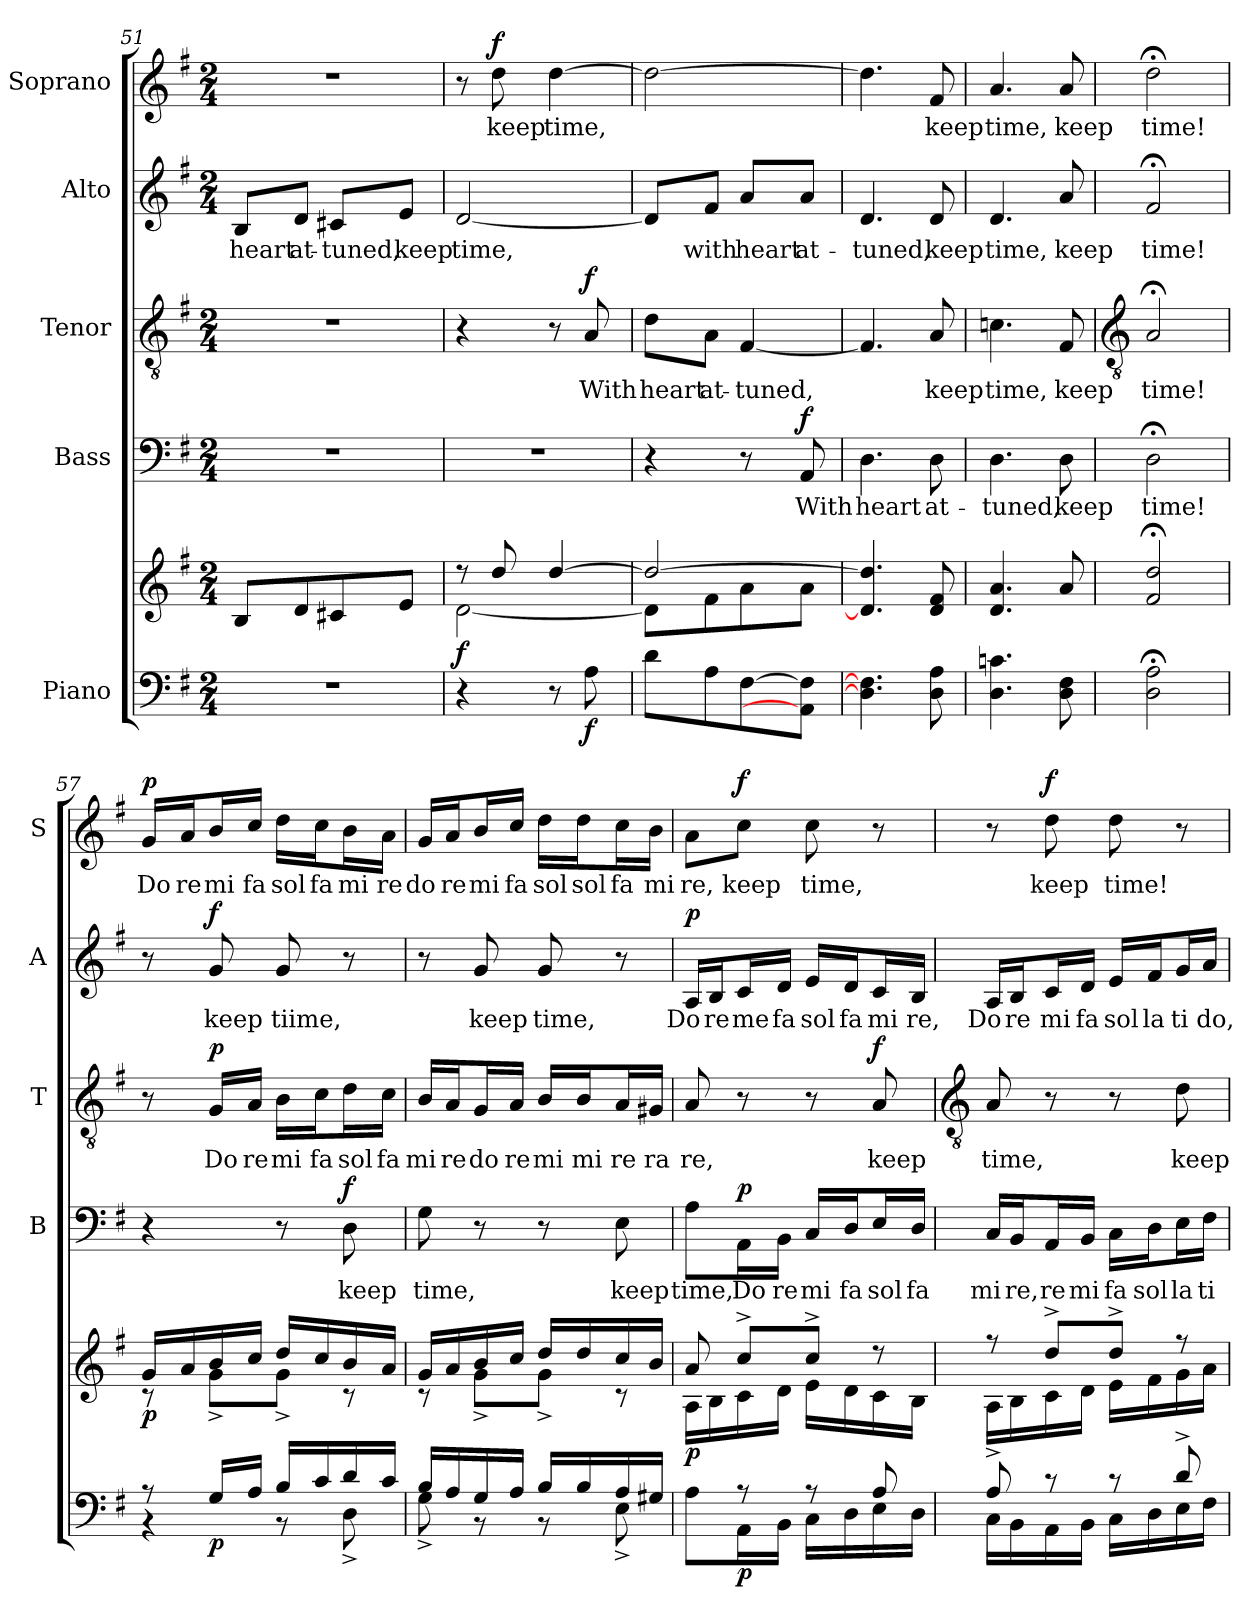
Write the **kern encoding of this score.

**kern	**kern	**dynam	**kern	**text	**dynam	**kern	**text	**dynam	**kern	**text	**dynam	**kern	**text	**dynam
*part5	*part5	*part5	*part4	*part4	*part4	*part3	*part3	*part3	*part2	*part2	*part2	*part1	*part1	*part1
*staff6	*staff5	*staff5/6	*staff4	*staff4	*staff4	*staff3	*staff3	*staff3	*staff2	*staff2	*staff2	*staff1	*staff1	*staff1
*I"Piano	*	*	*I"Bass	*	*	*I"Tenor	*	*	*I"Alto	*	*	*I"Soprano	*	*
*	*	*	*I'B	*	*	*I'T	*	*	*I'A	*	*	*I'S	*	*
*clefF4	*clefG2	*	*clefF4	*	*	*clefGv2	*	*	*clefG2	*	*	*clefG2	*	*
*k[f#]	*k[f#]	*	*k[f#]	*	*	*k[f#]	*	*	*k[f#]	*	*	*k[f#]	*	*
*G:	*G:	*	*G:	*	*	*G:	*	*	*G:	*	*	*G:	*	*
*M2/4	*M2/4	*	*M2/4	*	*	*M2/4	*	*	*M2/4	*	*	*M2/4	*	*
=51	=51	=51	=51	=51	=51	=51	=51	=51	=51	=51	=51	=51	=51	=51
*	*^	*	*	*	*	*	*	*	*	*	*	*	*	*
!LO:N:vis=1	!	!LO:N:vis=1	!	!LO:N:vis=1	!	!	!LO:N:vis=1	!	!	!	!LO:LY:b	!	!LO:N:vis=1	!	!
2r	8B/L	2ryy	.	2r	.	.	2r	.	.	8B/L	heart	.	2r	.	.
!	!	!	!	!	!	!	!	!	!	!	!LO:LY:b	!	!	!	!
.	8d/	.	.	.	.	.	.	.	.	8d/J	at-	.	.	.	.
!	!	!	!	!	!	!	!	!	!	!	!LO:LY:b	!	!	!	!
.	8c#X/	.	.	.	.	.	.	.	.	8c#X/L	-tuned,	.	.	.	.
!	!	!	!	!	!	!	!	!	!	!	!LO:LY:b	!	!	!	!
.	8e/J	.	.	.	.	.	.	.	.	8e/J	keep	.	.	.	.
=52	=52	=52	=52	=52	=52	=52	=52	=52	=52	=52	=52	=52	=52	=52	=52
!	!	!	!LO:DY:b	!LO:N:vis=1	!	!	!	!	!	!	!LO:LY:b	!	!	!	!
4r	8r	[2d\	f	2r	.	.	4r	.	.	[2d	time,	.	8r	.	.
!	!	!	!	!	!	!	!	!	!	!	!	!	!	!LO:LY:b	!LO:DY:b
.	8dd/	.	.	.	.	.	.	.	.	.	.	.	8dd	keep	f
!	!	!	!	!	!	!	!	!	!	!	!	!	!	!LO:LY:b	!
8r	[4dd/	.	.	.	.	.	8r	.	.	.	.	.	[4dd	time,	.
!	!	!	!LO:DY:b=2	!	!	!	!	!LO:LY:b	!LO:DY:b	!	!	!	!	!	!
8A	.	.	f	.	.	.	8A	With	f	.	.	.	.	.	.
=53	=53	=53	=53	=53	=53	=53	=53	=53	=53	=53	=53	=53	=53	=53	=53
!	!	!	!	!	!	!	!	!LO:LY:b	!	!	!	!	!	!	!
8dL	2dd/_	8d\L]	.	4r	.	.	8d\L	heart	.	8d/L]	.	.	2dd_	.	.
!	!	!	!	!	!	!	!	!LO:LY:b	!	!	!LO:LY:b	!	!	!	!
8A	.	8f#\	.	.	.	.	8A\J	at-	.	8f#/J	with	.	.	.	.
!	!	!	!	!	!	!	!	!LO:LY:b	!	!	!LO:LY:b	!	!	!	!
[8F#	.	8a\	.	8r	.	.	[4F#	-tuned,	.	8a/L	heart	.	.	.	.
!	!	!	!	!	!LO:LY:b	!LO:DY:b	!	!	!	!	!LO:LY:b	!	!	!	!
8AA] 8F#]J	.	8a\J	.	8AA	With	f	.	.	.	8a/J	at-	.	.	.	.
=54	=54	=54	=54	=54	=54	=54	=54	=54	=54	=54	=54	=54	=54	=54	=54
!	!	!LO:N:vis=1	!	!	!LO:LY:b	!	!	!	!	!	!LO:LY:b	!	!	!	!
4.D] 4.F#]	4.d/] 4.dd/]	2ryy	.	4.D	heart	.	4.F#]	.	.	4.d	-tuned,	.	4.dd]	.	.
!	!	!	!	!	!LO:LY:b	!	!	!LO:LY:b	!	!	!LO:LY:b	!	!	!LO:LY:b	!
8D 8A	8d/ 8f#/	.	.	8D	at-	.	8A	keep	.	8d	keep	.	8f#	keep	.
=55	=55	=55	=55	=55	=55	=55	=55	=55	=55	=55	=55	=55	=55	=55	=55
!	!	!LO:N:vis=1	!	!	!LO:LY:b	!	!	!LO:LY:b	!	!	!LO:LY:b	!	!	!LO:LY:b	!
4.D 4.cn	4.d/ 4.a/	2ryy	.	4.D	-tuned,	.	4.cn	time,	.	4.d	time,	.	4.a	time,	.
!	!	!	!	!	!LO:LY:b	!	!	!LO:LY:b	!	!	!LO:LY:b	!	!	!LO:LY:b	!
8D 8F#	8a/	.	.	8D	keep	.	8F#	keep	.	8a	keep	.	8a	keep	.
!!LO:LB:g=z
=56	=56	=56	=56	=56	=56	=56	=56	=56	=56	=56	=56	=56	=56	=56	=56
*	*	*	*	*	*	*	*clefGv2	*	*	*	*	*	*	*	*
*^	*	*	*	*	*	*	*	*	*	*	*	*	*	*	*
!	!	!	!LO:N:vis=1	!	!	!LO:LY:b	!	!	!LO:LY:b	!	!	!LO:LY:b	!	!	!LO:LY:b	!
2D\;< 2A\;<	2ryy	2f#/;< 2dd/;<	2ryy	.	2D;<	time!	.	2A;<	time!	.	2f#;<	time!	.	2dd;<	time!	.
=57	=57	=57	=57	=57	=57	=57	=57	=57	=57	=57	=57	=57	=57	=57	=57	=57
!	!	!	!	!LO:DY:b	!	!	!	!	!	!	!	!	!	!	!LO:LY:b	!LO:DY:b
8r	4r	16g/LL	8r	p	4r	.	.	8r	.	.	8r	.	.	16g/LL	Do	p
!	!	!	!	!	!	!	!	!	!	!	!	!	!	!	!LO:LY:b	!
.	.	16a/	.	.	.	.	.	.	.	.	.	.	.	16a/J	re	.
!	!	!	!	!LO:DY:b=2	!	!	!	!	!LO:LY:b	!LO:DY:b	!	!LO:LY:b	!LO:DY:b	!	!LO:LY:b	!
16G/LL	.	16b/	8g^\L	p	.	.	.	16G/LL	Do	p	8g	keep	f	16b/L	mi	.
!	!	!	!	!	!	!	!	!	!LO:LY:b	!	!	!	!	!	!LO:LY:b	!
16A/JJ	.	16cc/JJ	.	.	.	.	.	16A/JJ	re	.	.	.	.	16cc/JJ	fa	.
!	!	!	!	!	!	!	!	!	!LO:LY:b	!	!	!LO:LY:b	!	!	!LO:LY:b	!
16B/LL	8r	16dd/LL	8g^\J	.	8r	.	.	16B\LL	mi	.	8g	tiime,	.	16dd\LL	sol	.
!	!	!	!	!	!	!	!	!	!LO:LY:b	!	!	!	!	!	!LO:LY:b	!
16c/	.	16cc/	.	.	.	.	.	16c\J	fa	.	.	.	.	16cc\J	fa	.
!	!	!	!	!	!	!LO:LY:b	!LO:DY:b	!	!LO:LY:b	!	!	!	!	!	!LO:LY:b	!
16d/	8D^\	16b/	8r	.	8D	keep	f	16d\L	sol	.	8r	.	.	16b\L	mi	.
!	!	!	!	!	!	!	!	!	!LO:LY:b	!	!	!	!	!	!LO:LY:b	!
16c/JJ	.	16a/JJ	.	.	.	.	.	16c\JJ	fa	.	.	.	.	16a\JJ	re	.
=58	=58	=58	=58	=58	=58	=58	=58	=58	=58	=58	=58	=58	=58	=58	=58	=58
!	!	!	!	!	!	!LO:LY:b	!	!	!LO:LY:b	!	!	!	!	!	!LO:LY:b	!
16B/LL	8G^\	16g/LL	8r	.	8G	time,	.	16B/LL	mi	.	8r	.	.	16g/LL	do	.
!	!	!	!	!	!	!	!	!	!LO:LY:b	!	!	!	!	!	!LO:LY:b	!
16A/	.	16a/	.	.	.	.	.	16A/J	re	.	.	.	.	16a/J	re	.
!	!	!	!	!	!	!	!	!	!LO:LY:b	!	!	!LO:LY:b	!	!	!LO:LY:b	!
16G/	8r	16b/	8g^\L	.	8r	.	.	16G/L	do	.	8g	keep	.	16b/L	mi	.
!	!	!	!	!	!	!	!	!	!LO:LY:b	!	!	!	!	!	!LO:LY:b	!
16A/JJ	.	16cc/JJ	.	.	.	.	.	16A/JJ	re	.	.	.	.	16cc/JJ	fa	.
!	!	!	!	!	!	!	!	!	!LO:LY:b	!	!	!LO:LY:b	!	!	!LO:LY:b	!
16B/LL	8r	16dd/LL	8g^\J	.	8r	.	.	16B/LL	mi	.	8g	time,	.	16dd\LL	sol	.
!	!	!	!	!	!	!	!	!	!LO:LY:b	!	!	!	!	!	!LO:LY:b	!
16B/	.	16dd/	.	.	.	.	.	16B/J	mi	.	.	.	.	16dd\J	sol	.
!	!	!	!	!	!	!LO:LY:b	!	!	!LO:LY:b	!	!	!	!	!	!LO:LY:b	!
16A/	8E^\	16cc/	8r	.	8E	keep	.	16A/L	re	.	8r	.	.	16cc\L	fa	.
!	!	!	!	!	!	!	!	!	!LO:LY:b	!	!	!	!	!	!LO:LY:b	!
16G#X/JJ	.	16b/JJ	.	.	.	.	.	16G#X/JJ	ra	.	.	.	.	16b\JJ	mi	.
=59	=59	=59	=59	=59	=59	=59	=59	=59	=59	=59	=59	=59	=59	=59	=59	=59
!	!	!	!	!LO:DY:b	!	!LO:LY:b	!	!	!LO:LY:b	!	!	!LO:LY:b	!LO:DY:b	!	!LO:LY:b	!
8ryy	8A\L	8a/	16A\LL	p	8A\L	time,	.	8A	re,	.	16A/LL	Do	p	8a\L	re,	.
!	!	!	!	!	!	!	!	!	!	!	!	!LO:LY:b	!	!	!	!
.	.	.	16B\	.	.	.	.	.	.	.	16B/J	re	.	.	.	.
!	!	!	!	!LO:DY:b=2	!	!LO:LY:b	!LO:DY:b	!	!	!	!	!LO:LY:b	!	!	!LO:LY:b	!LO:DY:b
8r	16AA\L	8cc^/L	16c\	p	16AA\L	Do	p	8r	.	.	16c/L	me	.	8cc\J	keep	f
!	!	!	!	!	!	!LO:LY:b	!	!	!	!	!	!LO:LY:b	!	!	!	!
.	16BB\JJ	.	16d\JJ	.	16BB\JJ	re	.	.	.	.	16d/JJ	fa	.	.	.	.
!	!	!	!	!	!	!LO:LY:b	!	!	!	!	!	!LO:LY:b	!	!	!LO:LY:b	!
8r	16C\LL	8cc^/J	16e\LL	.	16C/LL	mi	.	8r	.	.	16e/LL	sol	.	8cc	time,	.
!	!	!	!	!	!	!LO:LY:b	!	!	!	!	!	!LO:LY:b	!	!	!	!
.	16D\	.	16d\	.	16D/J	fa	.	.	.	.	16d/J	fa	.	.	.	.
!	!	!	!	!	!	!LO:LY:b	!	!	!LO:LY:b	!LO:DY:b	!	!LO:LY:b	!	!	!	!
8A/	16E\	8r	16c\	.	16E/L	sol	.	8A	keep	f	16c/L	mi	.	8r	.	.
!	!	!	!	!	!	!LO:LY:b	!	!	!	!	!	!LO:LY:b	!	!	!	!
.	16D\JJ	.	16B\JJ	.	16D/JJ	fa	.	.	.	.	16B/JJ	re,	.	.	.	.
!!LO:LB:g=z
=60	=60	=60	=60	=60	=60	=60	=60	=60	=60	=60	=60	=60	=60	=60	=60	=60
*	*	*	*	*	*	*	*	*clefGv2	*	*	*	*	*	*	*	*
!	!	!	!	!	!	!LO:LY:b	!	!	!LO:LY:b	!	!	!LO:LY:b	!	!	!	!
8A^/	16C\LL	8r	16A\LL	.	16C/LL	mi	.	8A	time,	.	16A/LL	Do	.	8r	.	.
!	!	!	!	!	!	!LO:LY:b	!	!	!	!	!	!LO:LY:b	!	!	!	!
.	16BB\	.	16B\	.	16BB/J	re,	.	.	.	.	16B/J	re	.	.	.	.
!	!	!	!	!	!	!LO:LY:b	!	!	!	!	!	!LO:LY:b	!	!	!LO:LY:b	!LO:DY:b
8r	16AA\	8dd^/L	16c\	.	16AA/L	re	.	8r	.	.	16c/L	mi	.	8dd	keep	f
!	!	!	!	!	!	!LO:LY:b	!	!	!	!	!	!LO:LY:b	!	!	!	!
.	16BB\JJ	.	16d\JJ	.	16BB/JJ	mi	.	.	.	.	16d/JJ	fa	.	.	.	.
!	!	!	!	!	!	!LO:LY:b	!	!	!	!	!	!LO:LY:b	!	!	!LO:LY:b	!
8r	16C\LL	8dd^/J	16e\LL	.	16C\LL	fa	.	8r	.	.	16e/LL	sol	.	8dd	time!	.
!	!	!	!	!	!	!LO:LY:b	!	!	!	!	!	!LO:LY:b	!	!	!	!
.	16D\	.	16f#\	.	16D\J	sol	.	.	.	.	16f#/J	la	.	.	.	.
!	!	!	!	!	!	!LO:LY:b	!	!	!LO:LY:b	!	!	!LO:LY:b	!	!	!	!
8d^/	16E\	8r	16g\	.	16E\L	la	.	8d	keep	.	16g/L	ti	.	8r	.	.
!	!	!	!	!	!	!LO:LY:b	!	!	!	!	!	!LO:LY:b	!	!	!	!
.	16F#\JJ	.	16a\JJ	.	16F#\JJ	ti	.	.	.	.	16a/JJ	do,	.	.	.	.
*v	*v	*	*	*	*	*	*	*	*	*	*	*	*	*	*	*
*	*v	*v	*	*	*	*	*	*	*	*	*	*	*	*	*
=	=	=	=	=	=	=	=	=	=	=	=	=	=	=
*-	*-	*-	*-	*-	*-	*-	*-	*-	*-	*-	*-	*-	*-	*-
